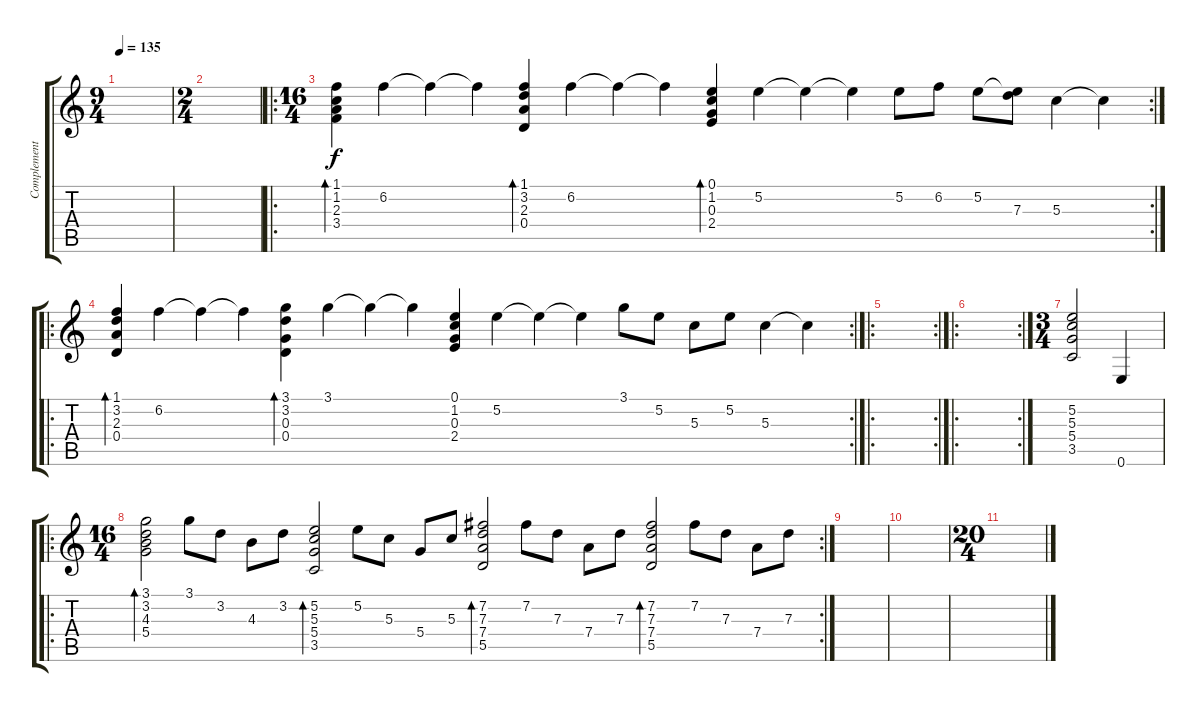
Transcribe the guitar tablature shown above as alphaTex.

\track ("Complementaria " "Complement") {instrument electricguitarjazz}
\staff {score tabs}
\tuning (E4 B3 G3 D3 A2 E2) {hide}
\ts (9 4)
\tempo 135
\clef g2
\ks c
|
\ts (2 4)
|
\ro
\rc 2
\ts (16 4)
(1.1 1.2 2.3 3.4).4{bd 120} 6.2.4 6.2{t}.4 6.2{t}.4 (1.1 3.2 2.3 0.4).4{bd 120} 6.2.4 6.2{t}.4 6.2{t}.4 (0.1 1.2 0.3 2.4).4{bd 120} 5.2.4 5.2{t}.4 5.2{t}.4 5.2.8 6.2.8 5.2.8 (5.2{t} 7.3).8 5.3.4 5.3{t}.4 |
\ro
\rc 2
(1.1 3.2 2.3 0.4).4{bd 120} 6.2.4 6.2{t}.4 6.2{t}.4 (3.1 3.2 0.3 0.4).4{bd 120} 3.1.4 3.1{t}.4 3.1{t}.4 (0.1 1.2 0.3 2.4).4 5.2.4 5.2{t}.4 5.2{t}.4 3.1.8 5.2.8 5.3.8 5.2.8 5.3.4 5.3{t}.4 |
\ro
\rc 2
|
\ro
\rc 2
|
\ts (3 4)
(5.2 5.3 5.4 3.5).2 0.6.4 |
\ro
\rc 2
\ts (16 4)
(3.1 3.2 4.3 5.4).2{bd 60} 3.1.8 3.2.8 4.3.8 3.2.8 (5.2 5.3 5.4 3.5).2{bd 60} 5.2.8 5.3.8 5.4.8 5.3.8 (7.2 7.3 7.4 5.5).2{bd 60} 7.2.8 7.3.8 7.4.8 7.3.8 (7.2 7.3 7.4 5.5).2{bd 60} 7.2.8 7.3.8 7.4.8 7.3.8 |
|
|
\ts (20 4)
